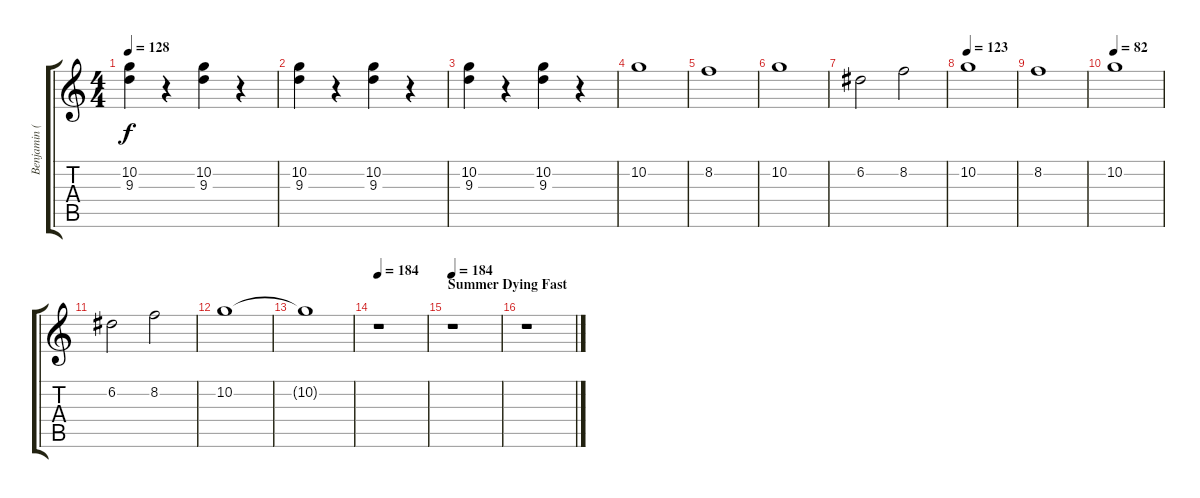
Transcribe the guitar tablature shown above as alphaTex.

\track ("Benjamin (KeybHigh)" "Benjamin (") {instrument churchorgan}
\staff {score tabs}
\tuning (D5 A4 F4 C4 G3 D3) {hide}
\ts (4 4)
\tempo 128
\clef g2
\ks c
(10.2 9.3).4{dy f} r.4 (10.2 9.3).4 r.4 |
(10.2 9.3).4 r.4 (10.2 9.3).4 r.4 |
(10.2 9.3).4 r.4 (10.2 9.3).4 r.4 |
10.2.1 |
8.2.1 |
10.2.1 |
6.2.2 8.2.2 |
\tempo 123
10.2.1 |
8.2.1 |
\tempo 82
10.2.1 |
6.2.2 8.2.2 |
10.2.1 |
10.2{t}.1 |
\tempo 184
r.1 |
\section ("" "Summer Dying Fast")
\tempo 184
r.1 |
r.1
